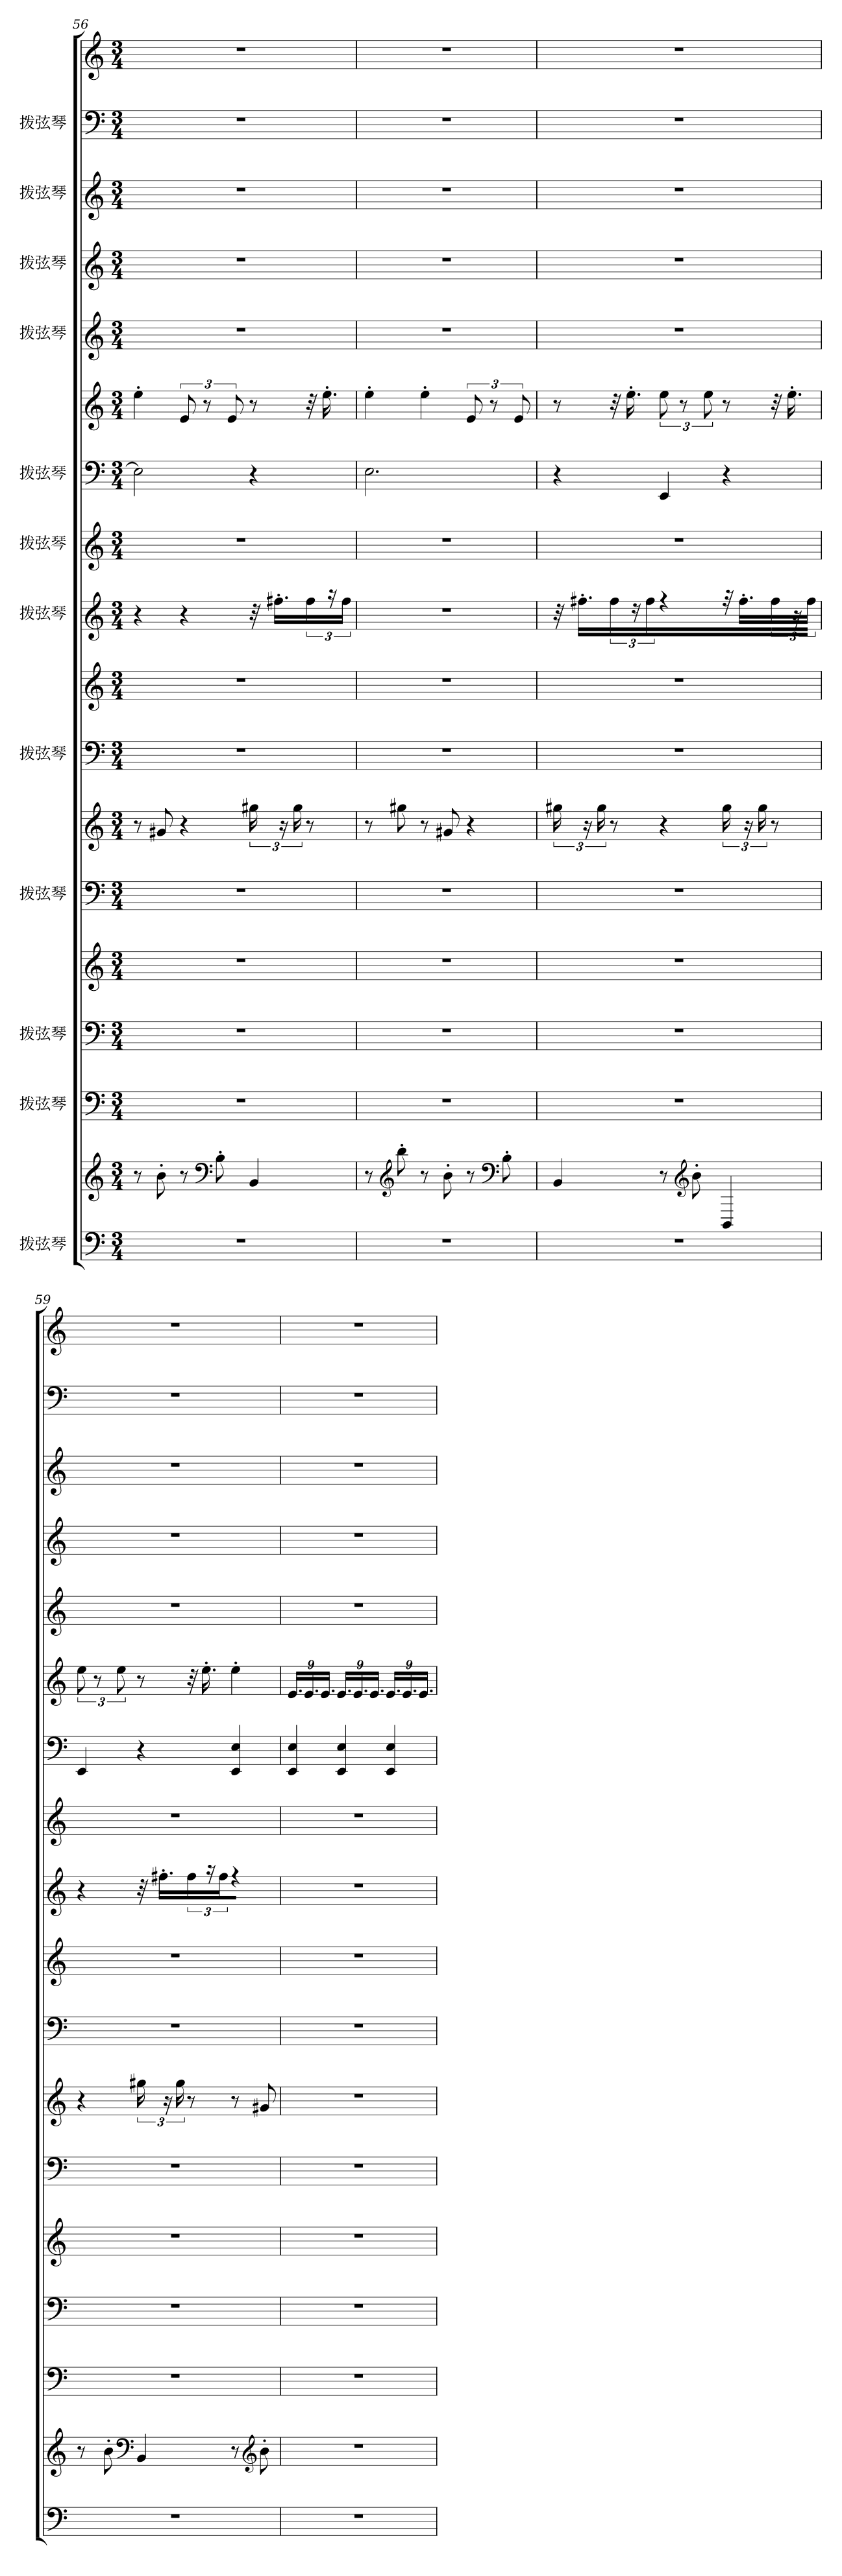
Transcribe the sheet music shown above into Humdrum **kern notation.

**kern	**kern	**kern	**kern	**kern	**kern	**kern	**kern	**kern	**kern	**kern	**kern	**kern	**kern	**kern	**kern	**kern	**kern
*part12	*part12	*part11	*part10	*part10	*part9	*part9	*part8	*part8	*part7	*part6	*part5	*part5	*part4	*part3	*part2	*part1	*part1
*staff18	*staff17	*staff16	*staff15	*staff14	*staff13	*staff12	*staff11	*staff10	*staff9	*staff8	*staff7	*staff6	*staff5	*staff4	*staff3	*staff2	*staff1
*I"拨弦琴	*	*I"拨弦琴	*I"拨弦琴	*	*I"拨弦琴	*	*I"拨弦琴	*	*I"拨弦琴	*I"拨弦琴	*I"拨弦琴	*	*I"拨弦琴	*I"拨弦琴	*I"拨弦琴	*I"拨弦琴	*
!!LO:PB:g=z
*clefF4	*clefG2	*clefF4	*clefF4	*clefG2	*clefF4	*clefG2	*clefF4	*clefG2	*clefG2	*clefG2	*clefF4	*clefG2	*clefG2	*clefG2	*clefG2	*clefF4	*clefG2
*k[]	*k[]	*k[]	*k[]	*k[]	*k[]	*k[]	*k[]	*k[]	*k[]	*k[]	*k[]	*k[]	*k[]	*k[]	*k[]	*k[]	*k[]
*M3/4	*M3/4	*M3/4	*M3/4	*M3/4	*M3/4	*M3/4	*M3/4	*M3/4	*M3/4	*M3/4	*M3/4	*M3/4	*M3/4	*M3/4	*M3/4	*M3/4	*M3/4
=56	=56	=56	=56	=56	=56	=56	=56	=56	=56	=56	=56	=56	=56	=56	=56	=56	=56
2.r	8r	2.r	2.r	2.r	2.r	8r	2.r	2.r	4r	2.r	2E\]	4ee'\	2.r	2.r	2.r	2.r	2.r
.	8b'\	.	.	.	.	8g#X/	.	.	.	.	.	.	.	.	.	.	.
.	8r	.	.	.	.	4r	.	.	4r	.	.	12e/	.	.	.	.	.
.	.	.	.	.	.	.	.	.	.	.	.	12r	.	.	.	.	.
*	*clefF4	*	*	*	*	*	*	*	*	*	*	*	*	*	*	*	*
.	8B'\	.	.	.	.	.	.	.	.	.	.	.	.	.	.	.	.
.	.	.	.	.	.	.	.	.	.	.	.	12e/	.	.	.	.	.
.	4BB/	.	.	.	.	24gg#X\	.	.	32r	.	4r	8r	.	.	.	.	.
.	.	.	.	.	.	.	.	.	16.ff#X'\LL	.	.	.	.	.	.	.	.
.	.	.	.	.	.	24r	.	.	.	.	.	.	.	.	.	.	.
.	.	.	.	.	.	24gg#\	.	.	.	.	.	.	.	.	.	.	.
.	.	.	.	.	.	8r	.	.	24ff#\JJ	.	.	32r	.	.	.	.	.
.	.	.	.	.	.	.	.	.	.	.	.	16.ee'\	.	.	.	.	.
.	.	.	.	.	.	.	.	.	24r	.	.	.	.	.	.	.	.
.	.	.	.	.	.	.	.	.	24ff#\	.	.	.	.	.	.	.	.
=57	=57	=57	=57	=57	=57	=57	=57	=57	=57	=57	=57	=57	=57	=57	=57	=57	=57
2.r	8r	2.r	2.r	2.r	2.r	8r	2.r	2.r	2.r	2.r	2.E\	4ee'\	2.r	2.r	2.r	2.r	2.r
*	*clefG2	*	*	*	*	*	*	*	*	*	*	*	*	*	*	*	*
.	8bb'\	.	.	.	.	8gg#X\	.	.	.	.	.	.	.	.	.	.	.
.	8r	.	.	.	.	8r	.	.	.	.	.	4ee'\	.	.	.	.	.
.	8b'\	.	.	.	.	8g#X/	.	.	.	.	.	.	.	.	.	.	.
.	8r	.	.	.	.	4r	.	.	.	.	.	12e/	.	.	.	.	.
.	.	.	.	.	.	.	.	.	.	.	.	12r	.	.	.	.	.
*	*clefF4	*	*	*	*	*	*	*	*	*	*	*	*	*	*	*	*
.	8B'\	.	.	.	.	.	.	.	.	.	.	.	.	.	.	.	.
.	.	.	.	.	.	.	.	.	.	.	.	12e/	.	.	.	.	.
!!LO:PB:g=z
=58	=58	=58	=58	=58	=58	=58	=58	=58	=58	=58	=58	=58	=58	=58	=58	=58	=58
2.r	4BB/	2.r	2.r	2.r	2.r	24gg#X\	2.r	2.r	32r	2.r	4r	8r	2.r	2.r	2.r	2.r	2.r
.	.	.	.	.	.	.	.	.	16.ff#X'\LL	.	.	.	.	.	.	.	.
.	.	.	.	.	.	24r	.	.	.	.	.	.	.	.	.	.	.
.	.	.	.	.	.	24gg#\	.	.	.	.	.	.	.	.	.	.	.
.	.	.	.	.	.	8r	.	.	24ff#\JJ	.	.	32r	.	.	.	.	.
.	.	.	.	.	.	.	.	.	.	.	.	16.ee'\	.	.	.	.	.
.	.	.	.	.	.	.	.	.	24r	.	.	.	.	.	.	.	.
.	.	.	.	.	.	.	.	.	24ff#\	.	.	.	.	.	.	.	.
.	8r	.	.	.	.	4r	.	.	4r	.	4EE/	12ee\	.	.	.	.	.
.	.	.	.	.	.	.	.	.	.	.	.	12r	.	.	.	.	.
*	*clefG2	*	*	*	*	*	*	*	*	*	*	*	*	*	*	*	*
.	8b'\	.	.	.	.	.	.	.	.	.	.	.	.	.	.	.	.
.	.	.	.	.	.	.	.	.	.	.	.	12ee\	.	.	.	.	.
.	4BB/	.	.	.	.	24gg#\	.	.	32r	.	4r	8r	.	.	.	.	.
.	.	.	.	.	.	.	.	.	16.ff#'\LL	.	.	.	.	.	.	.	.
.	.	.	.	.	.	24r	.	.	.	.	.	.	.	.	.	.	.
.	.	.	.	.	.	24gg#\	.	.	.	.	.	.	.	.	.	.	.
.	.	.	.	.	.	8r	.	.	24ff#\JJ	.	.	32r	.	.	.	.	.
.	.	.	.	.	.	.	.	.	.	.	.	16.ee'\	.	.	.	.	.
.	.	.	.	.	.	.	.	.	24r	.	.	.	.	.	.	.	.
.	.	.	.	.	.	.	.	.	24ff#\	.	.	.	.	.	.	.	.
=59	=59	=59	=59	=59	=59	=59	=59	=59	=59	=59	=59	=59	=59	=59	=59	=59	=59
2.r	8r	2.r	2.r	2.r	2.r	4r	2.r	2.r	4r	2.r	4EE/	12ee\	2.r	2.r	2.r	2.r	2.r
.	.	.	.	.	.	.	.	.	.	.	.	12r	.	.	.	.	.
.	8b'\	.	.	.	.	.	.	.	.	.	.	.	.	.	.	.	.
.	.	.	.	.	.	.	.	.	.	.	.	12ee\	.	.	.	.	.
*	*clefF4	*	*	*	*	*	*	*	*	*	*	*	*	*	*	*	*
.	4BB/	.	.	.	.	24gg#X\	.	.	32r	.	4r	8r	.	.	.	.	.
.	.	.	.	.	.	.	.	.	16.ff#X'\LL	.	.	.	.	.	.	.	.
.	.	.	.	.	.	24r	.	.	.	.	.	.	.	.	.	.	.
.	.	.	.	.	.	24gg#\	.	.	.	.	.	.	.	.	.	.	.
.	.	.	.	.	.	8r	.	.	24ff#\JJ	.	.	32r	.	.	.	.	.
.	.	.	.	.	.	.	.	.	.	.	.	16.ee'\	.	.	.	.	.
.	.	.	.	.	.	.	.	.	24r	.	.	.	.	.	.	.	.
.	.	.	.	.	.	.	.	.	24ff#\	.	.	.	.	.	.	.	.
.	8r	.	.	.	.	8r	.	.	4r	.	4EE/ 4E/	4ee'\	.	.	.	.	.
*	*clefG2	*	*	*	*	*	*	*	*	*	*	*	*	*	*	*	*
.	8b'\	.	.	.	.	8g#X/	.	.	.	.	.	.	.	.	.	.	.
!!LO:PB:g=z
=60	=60	=60	=60	=60	=60	=60	=60	=60	=60	=60	=60	=60	=60	=60	=60	=60	=60
*	*	*	*	*	*	*	*	*	*	*	*	*Xbrackettup	*	*	*	*	*
2.r	2.r	2.r	2.r	2.r	2.r	2.r	2.r	2.r	2.r	2.r	4EE/ 4E/	18.e/LL	2.r	2.r	2.r	2.r	2.r
.	.	.	.	.	.	.	.	.	.	.	.	18.e/	.	.	.	.	.
.	.	.	.	.	.	.	.	.	.	.	.	18.e/JJ	.	.	.	.	.
.	.	.	.	.	.	.	.	.	.	.	4EE/ 4E/	18.e/LL	.	.	.	.	.
.	.	.	.	.	.	.	.	.	.	.	.	18.e/	.	.	.	.	.
.	.	.	.	.	.	.	.	.	.	.	.	18.e/JJ	.	.	.	.	.
.	.	.	.	.	.	.	.	.	.	.	4EE/ 4E/	18.e/LL	.	.	.	.	.
.	.	.	.	.	.	.	.	.	.	.	.	18.e/	.	.	.	.	.
.	.	.	.	.	.	.	.	.	.	.	.	18.e/JJ	.	.	.	.	.
=	=	=	=	=	=	=	=	=	=	=	=	=	=	=	=	=	=
*-	*-	*-	*-	*-	*-	*-	*-	*-	*-	*-	*-	*-	*-	*-	*-	*-	*-
